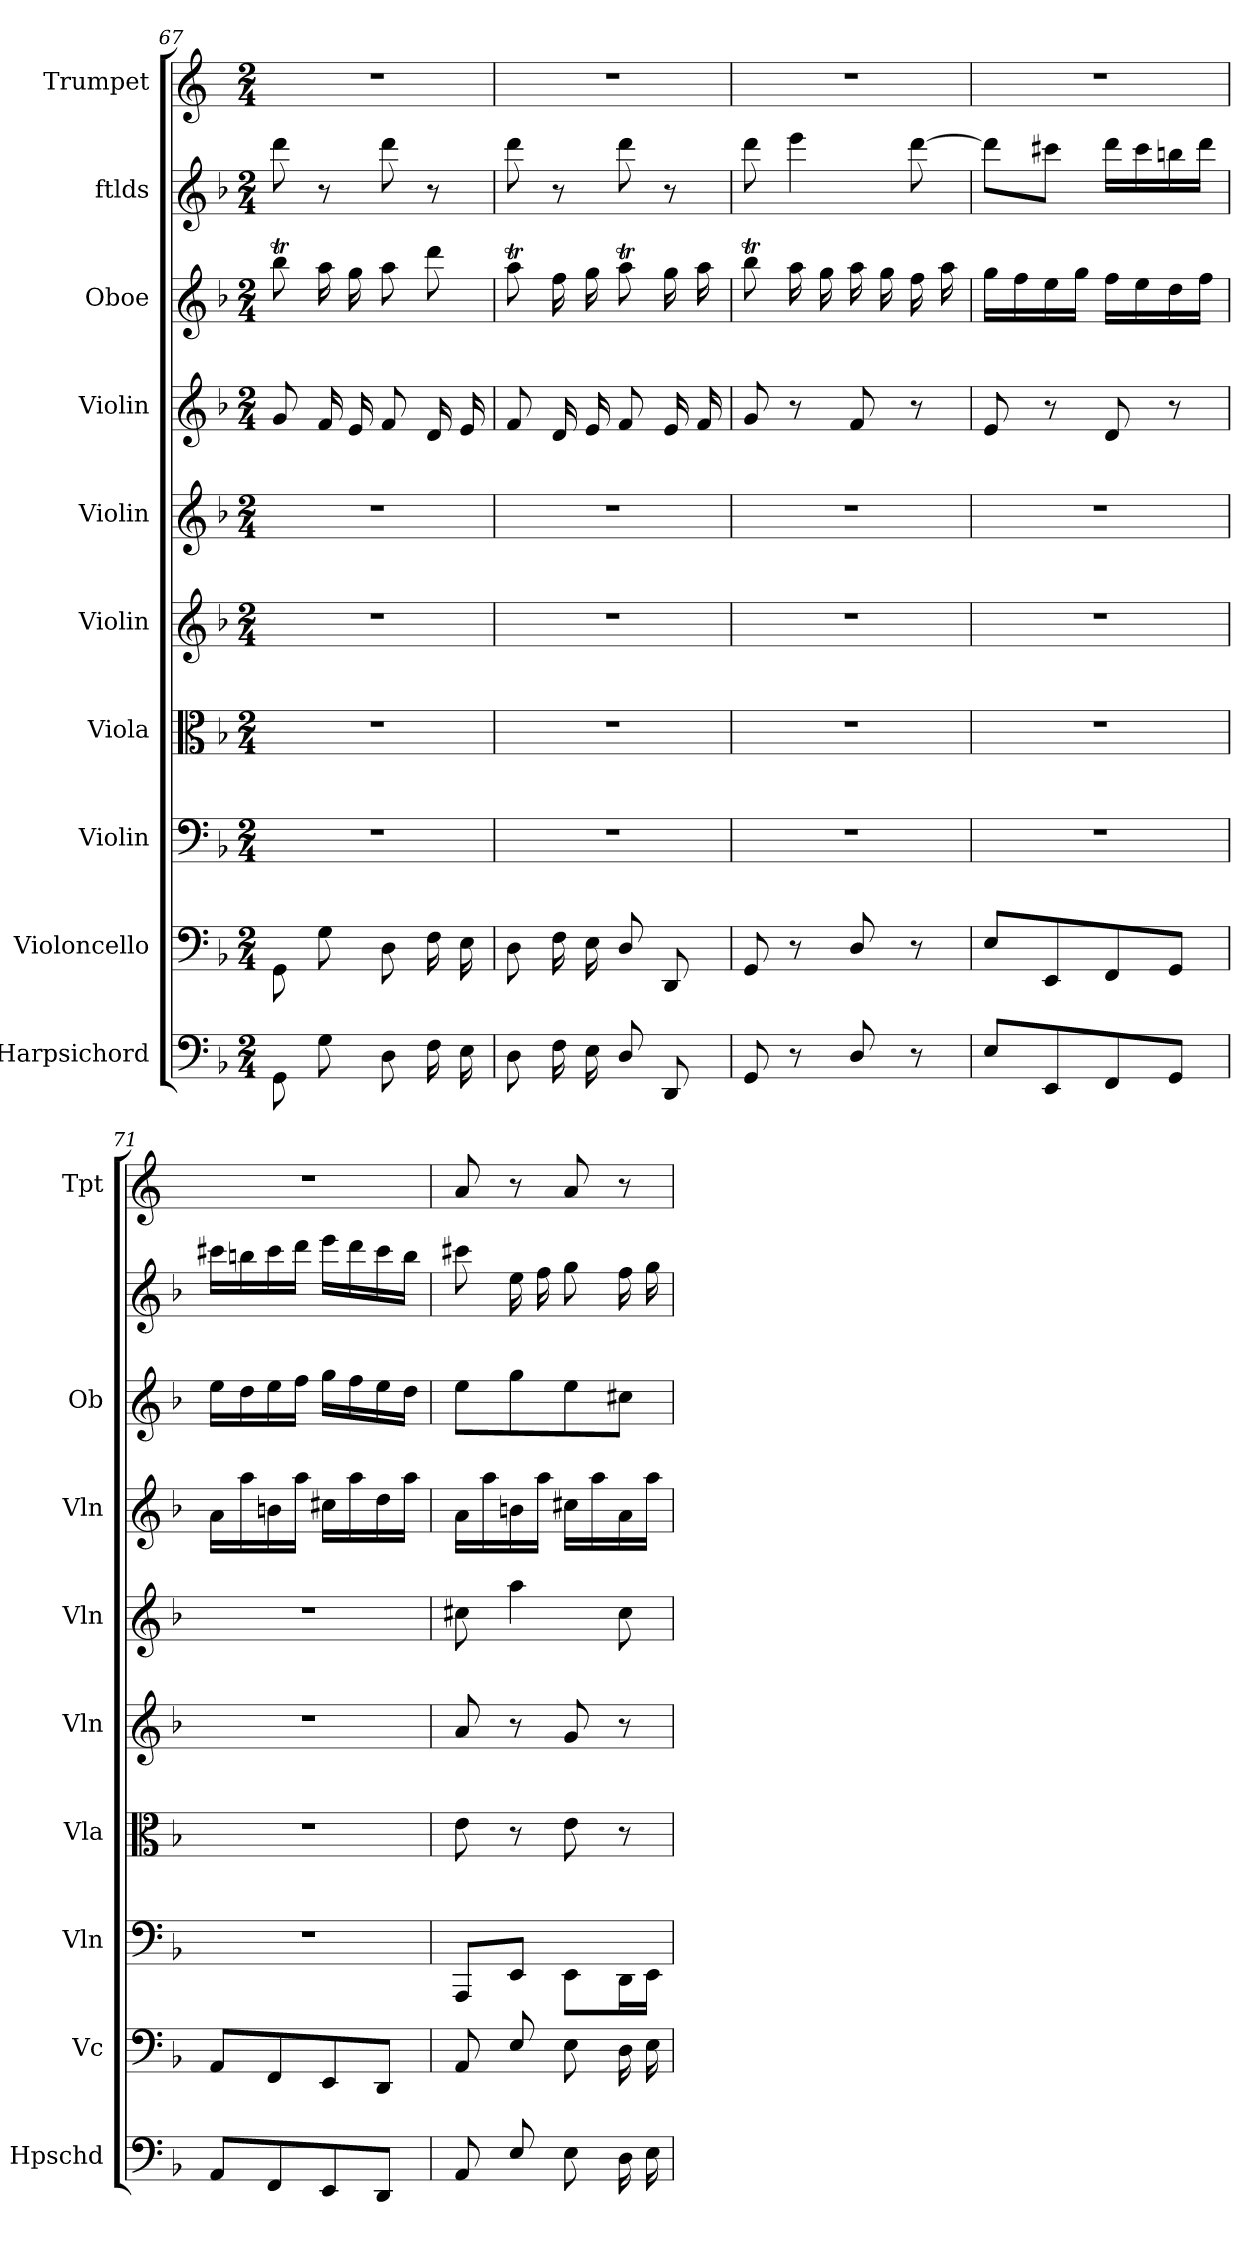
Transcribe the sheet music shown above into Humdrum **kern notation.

**kern	**kern	**kern	**kern	**kern	**kern	**kern	**kern	**kern	**kern
*part10	*part9	*part8	*part7	*part6	*part5	*part4	*part3	*part2	*part1
*staff10	*staff9	*staff8	*staff7	*staff6	*staff5	*staff4	*staff3	*staff2	*staff1
*I"Harpsichord	*I"Violoncello	*I"Violin	*I"Viola	*I"Violin	*I"Violin	*I"Violin	*I"Oboe	*I"ftlds	*I"Trumpet
*I'Hpschd	*I'Vc	*I'Vln	*I'Vla	*I'Vln	*I'Vln	*I'Vln	*I'Ob	*	*I'Tpt
*clefF4	*clefF4	*clefF4	*clefC3	*clefG2	*clefG2	*clefG2	*clefG2	*clefG2	*clefG2
*k[b-]	*k[b-]	*k[b-]	*k[b-]	*k[b-]	*k[b-]	*k[b-]	*k[b-]	*k[b-]	*k[]
*M2/4	*M2/4	*M2/4	*M2/4	*M2/4	*M2/4	*M2/4	*M2/4	*M2/4	*M2/4
=67	=67	=67	=67	=67	=67	=67	=67	=67	=67
8GG\	8GG\	2r	2r	2r	2r	8g/	8bb-T\	8ddd\	2r
8G\	8G\	.	.	.	.	16f/	16aa\	8r	.
.	.	.	.	.	.	16e/	16gg\	.	.
8D\	8D\	.	.	.	.	8f/	8aa\	8ddd\	.
16F\	16F\	.	.	.	.	16d/	8ddd\	8r	.
16E\	16E\	.	.	.	.	16e/	.	.	.
=68	=68	=68	=68	=68	=68	=68	=68	=68	=68
8D\	8D\	2r	2r	2r	2r	8f/	8aat\	8ddd\	2r
16F\	16F\	.	.	.	.	16d/	16ff\	8r	.
16E\	16E\	.	.	.	.	16e/	16gg\	.	.
8D/	8D/	.	.	.	.	8f/	8aat\	8ddd\	.
8DD/	8DD/	.	.	.	.	16e/	16gg\	8r	.
.	.	.	.	.	.	16f/	16aa\	.	.
=69	=69	=69	=69	=69	=69	=69	=69	=69	=69
8GG/	8GG/	2r	2r	2r	2r	8g/	8bb-T\	8ddd\	2r
8r	8r	.	.	.	.	8r	16aa\	4eee\	.
.	.	.	.	.	.	.	16gg\	.	.
8D/	8D/	.	.	.	.	8f/	16aa\	.	.
.	.	.	.	.	.	.	16gg\	.	.
8r	8r	.	.	.	.	8r	16ff\	[8ddd\	.
.	.	.	.	.	.	.	16aa\	.	.
=70	=70	=70	=70	=70	=70	=70	=70	=70	=70
8E/L	8E/L	2r	2r	2r	2r	8e/	16gg\LL	8ddd\L]	2r
.	.	.	.	.	.	.	16ff\	.	.
8EE/	8EE/	.	.	.	.	8r	16ee\	8ccc#X\J	.
.	.	.	.	.	.	.	16gg\JJ	.	.
8FF/	8FF/	.	.	.	.	8d/	16ff\LL	16ddd\LL	.
.	.	.	.	.	.	.	16ee\	16ccc#\	.
8GG/J	8GG/J	.	.	.	.	8r	16dd\	16bbn\	.
.	.	.	.	.	.	.	16ff\JJ	16ddd\JJ	.
=71	=71	=71	=71	=71	=71	=71	=71	=71	=71
8AA/L	8AA/L	2r	2r	2r	2r	16a\LL	16ee\LL	16ccc#X\LL	2r
.	.	.	.	.	.	16aa\	16dd\	16bbn\	.
8FF/	8FF/	.	.	.	.	16bn\	16ee\	16ccc#\	.
.	.	.	.	.	.	16aa\JJ	16ff\JJ	16ddd\JJ	.
8EE/	8EE/	.	.	.	.	16cc#X\LL	16gg\LL	16eee\LL	.
.	.	.	.	.	.	16aa\	16ff\	16ddd\	.
8DD/J	8DD/J	.	.	.	.	16dd\	16ee\	16ccc#\	.
.	.	.	.	.	.	16aa\JJ	16dd\JJ	16bb\JJ	.
=72	=72	=72	=72	=72	=72	=72	=72	=72	=72
8AA/	8AA/	8AAA/L	8e\	8a/	8cc#X\	16a\LL	8ee\L	8ccc#X\	8a/
.	.	.	.	.	.	16aa\	.	.	.
8E/	8E/	8EE/J	8r	8r	4aa\	16bn\	8gg\	16ee\	8r
.	.	.	.	.	.	16aa\JJ	.	16ff\	.
8E\	8E\	8EE\L	8e\	8g/	.	16cc#X\LL	8ee\	8gg\	8a/
.	.	.	.	.	.	16aa\	.	.	.
16D\	16D\	16DD\L	8r	8r	8cc#\	16a\	8cc#X\J	16ff\	8r
16E\	16E\	16EE\JJ	.	.	.	16aa\JJ	.	16gg\	.
=	=	=	=	=	=	=	=	=	=
*-	*-	*-	*-	*-	*-	*-	*-	*-	*-
